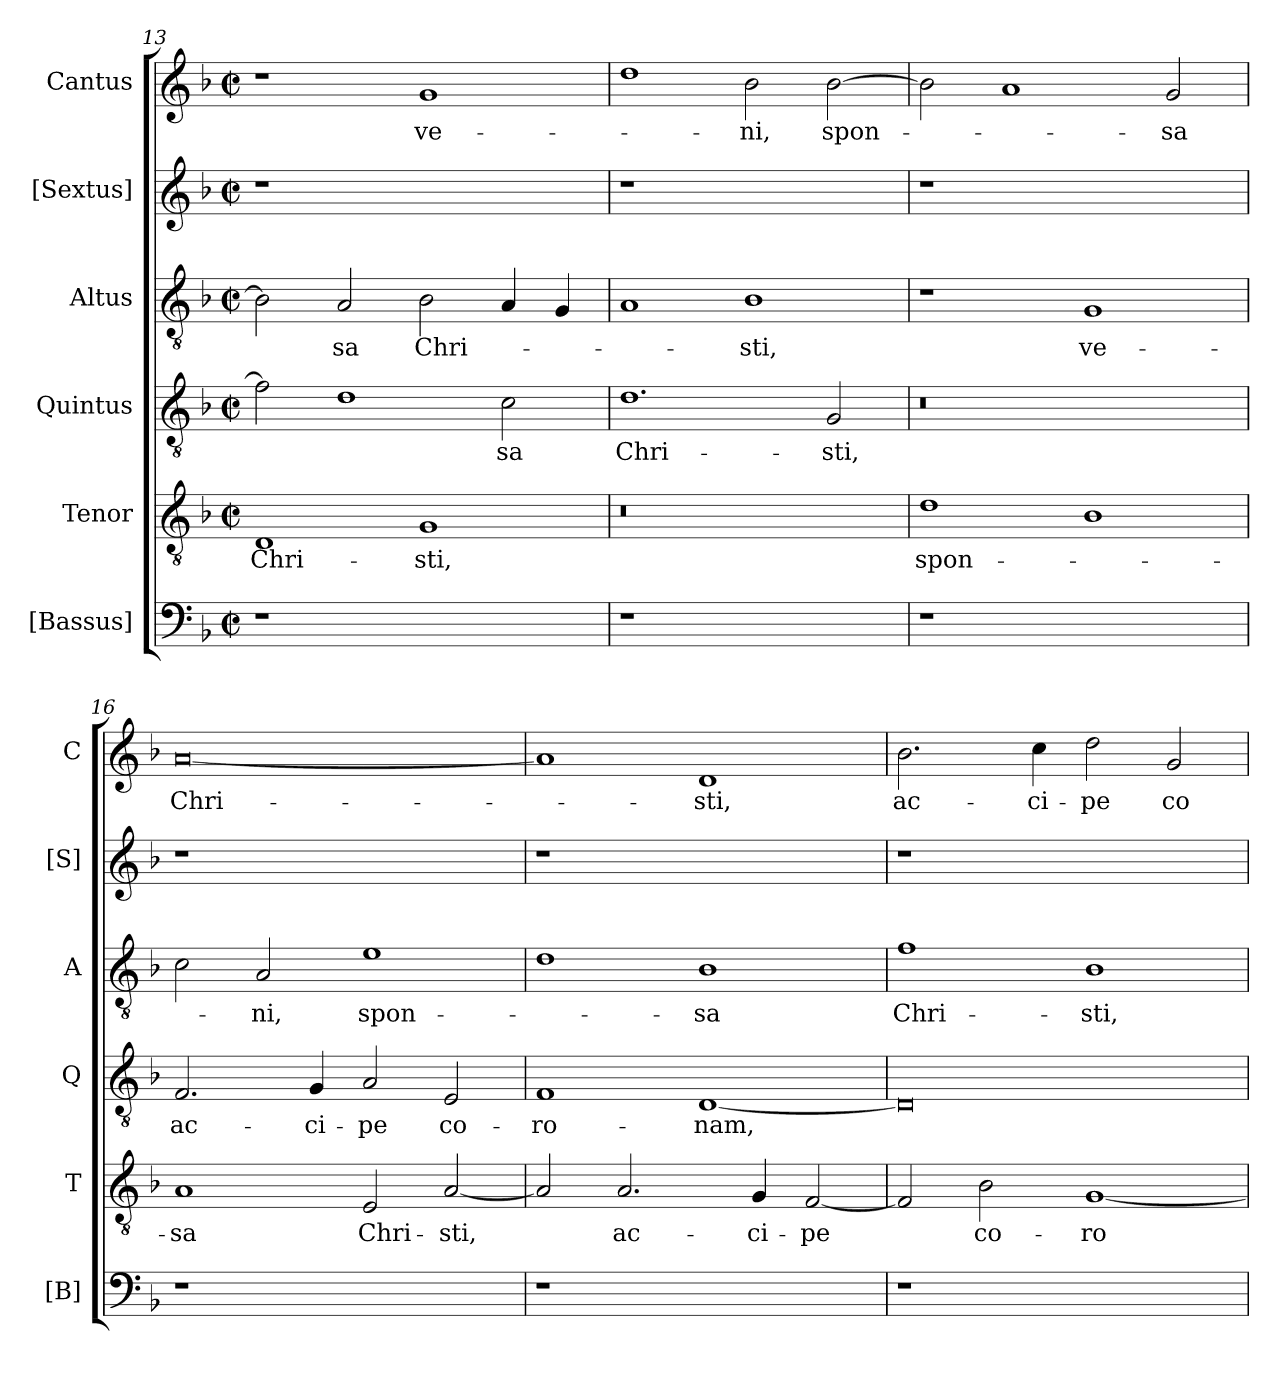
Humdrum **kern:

**kern	**kern	**text	**kern	**text	**kern	**text	**kern	**kern	**text
*part6	*part5	*part5	*part4	*part4	*part3	*part3	*part2	*part1	*part1
*staff6	*staff5	*staff5	*staff4	*staff4	*staff3	*staff3	*staff2	*staff1	*staff1
*I"[Bassus]	*I"Tenor	*	*I"Quintus	*	*I"Altus	*	*I"[Sextus]	*I"Cantus	*
*I'[B]	*I'T	*	*I'Q	*	*I'A	*	*I'[S]	*I'C	*
*clefF4	*clefGv2	*	*clefGv2	*	*clefGv2	*	*clefG2	*clefG2	*
*k[b-]	*k[b-]	*	*k[b-]	*	*k[b-]	*	*k[b-]	*k[b-]	*
*F:	*F:	*	*F:	*	*F:	*	*F:	*F:	*
*M2/2	*M2/2	*	*M2/2	*	*M2/2	*	*M2/2	*M2/2	*
*met(c|)	*met(c|)	*	*met(c|)	*	*met(c|)	*	*met(c|)	*met(c|)	*
=13	=13	=13	=13	=13	=13	=13	=13	=13	=13
1r	1D/	Chri-	2f\]	.	2B-\]	.	1r	1r	.
.	.	.	1d\	.	2A/	-sa	.	.	.
1ryy	1G/	-sti,	.	.	2B-\	Chri-	1ryy	1g/	ve-
.	.	.	2c\	-sa	4A/	.	.	.	.
.	.	.	.	.	4G/	.	.	.	.
=14	=14	=14	=14	=14	=14	=14	=14	=14	=14
!	!LO:N:vis=0	!	!	!	!	!	!	!	!
1r	1r	.	1.d\	Chri-	1A/	.	1r	1dd\	.
1ryy	1ryy	.	.	.	1B-\	-sti,	1ryy	2b-\	-ni,
.	.	.	2G/	-sti,	.	.	.	[2b-\	spon-
=15	=15	=15	=15	=15	=15	=15	=15	=15	=15
!	!	!	!LO:N:vis=0	!	!	!	!	!	!
1r	1d\	spon-	1r	.	1r	.	1r	2b-\]	.
.	.	.	.	.	.	.	.	1a/	.
1ryy	1B-\	.	1ryy	.	1G/	ve-	1ryy	.	.
.	.	.	.	.	.	.	.	2g/	-sa
=16	=16	=16	=16	=16	=16	=16	=16	=16	=16
1r	1A/	-sa	2.F/	ac-	2c\	.	1r	[0a/	Chri-
.	.	.	.	.	2A/	-ni,	.	.	.
.	.	.	4G/	-ci-	.	.	.	.	.
1ryy	2E/	Chri-	2A/	-pe	1e\	spon-	1ryy	.	.
.	[2A/	-sti,	2E/	co-	.	.	.	.	.
=17	=17	=17	=17	=17	=17	=17	=17	=17	=17
1r	2A/]	.	1F/	-ro-	1d\	.	1r	1a/]	.
.	2.A/	ac-	.	.	.	.	.	.	.
1ryy	.	.	[1D/	-nam,	1B-\	-sa	1ryy	1d/	-sti,
.	4G/	-ci-	.	.	.	.	.	.	.
.	[2F/	-pe	.	.	.	.	.	.	.
=18	=18	=18	=18	=18	=18	=18	=18	=18	=18
1r	2F/]	.	0D/]	.	1f\	Chri-	1r	2.b-\	ac-
.	2B-\	co-	.	.	.	.	.	.	.
.	.	.	.	.	.	.	.	4cc\	-ci-
1ryy	[1G/	-ro-	.	.	1B-\	-sti,	1ryy	2dd\	-pe
.	.	.	.	.	.	.	.	2g/	co-
=	=	=	=	=	=	=	=	=	=
*-	*-	*-	*-	*-	*-	*-	*-	*-	*-
